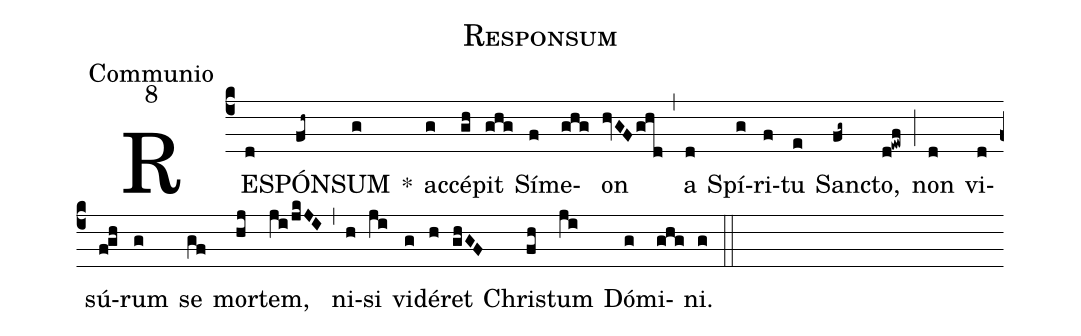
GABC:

name:Responsum;
office-part:Communio;
mode:8;
%%
(c4) RES(d)PÓN(fh~)SUM(g) *() ac(g)cé(gh)pit(ghg) Sí(f)me(ghg)on(hvGF/ghd) (,) a(d) Spí(g)ri(f)tu(e) San(fg~)cto,(d!ewf) (;) non(d) vi(d)sú(f!gh)rum(g) se(gf) mor(hj)tem,(ji/jkJI) (,) ni(h)si(ji) vi(g)dé(h)ret(ghGF) Chris(fh)tum(ji) Dó(g)mi(ghg)ni.(g) (::)
